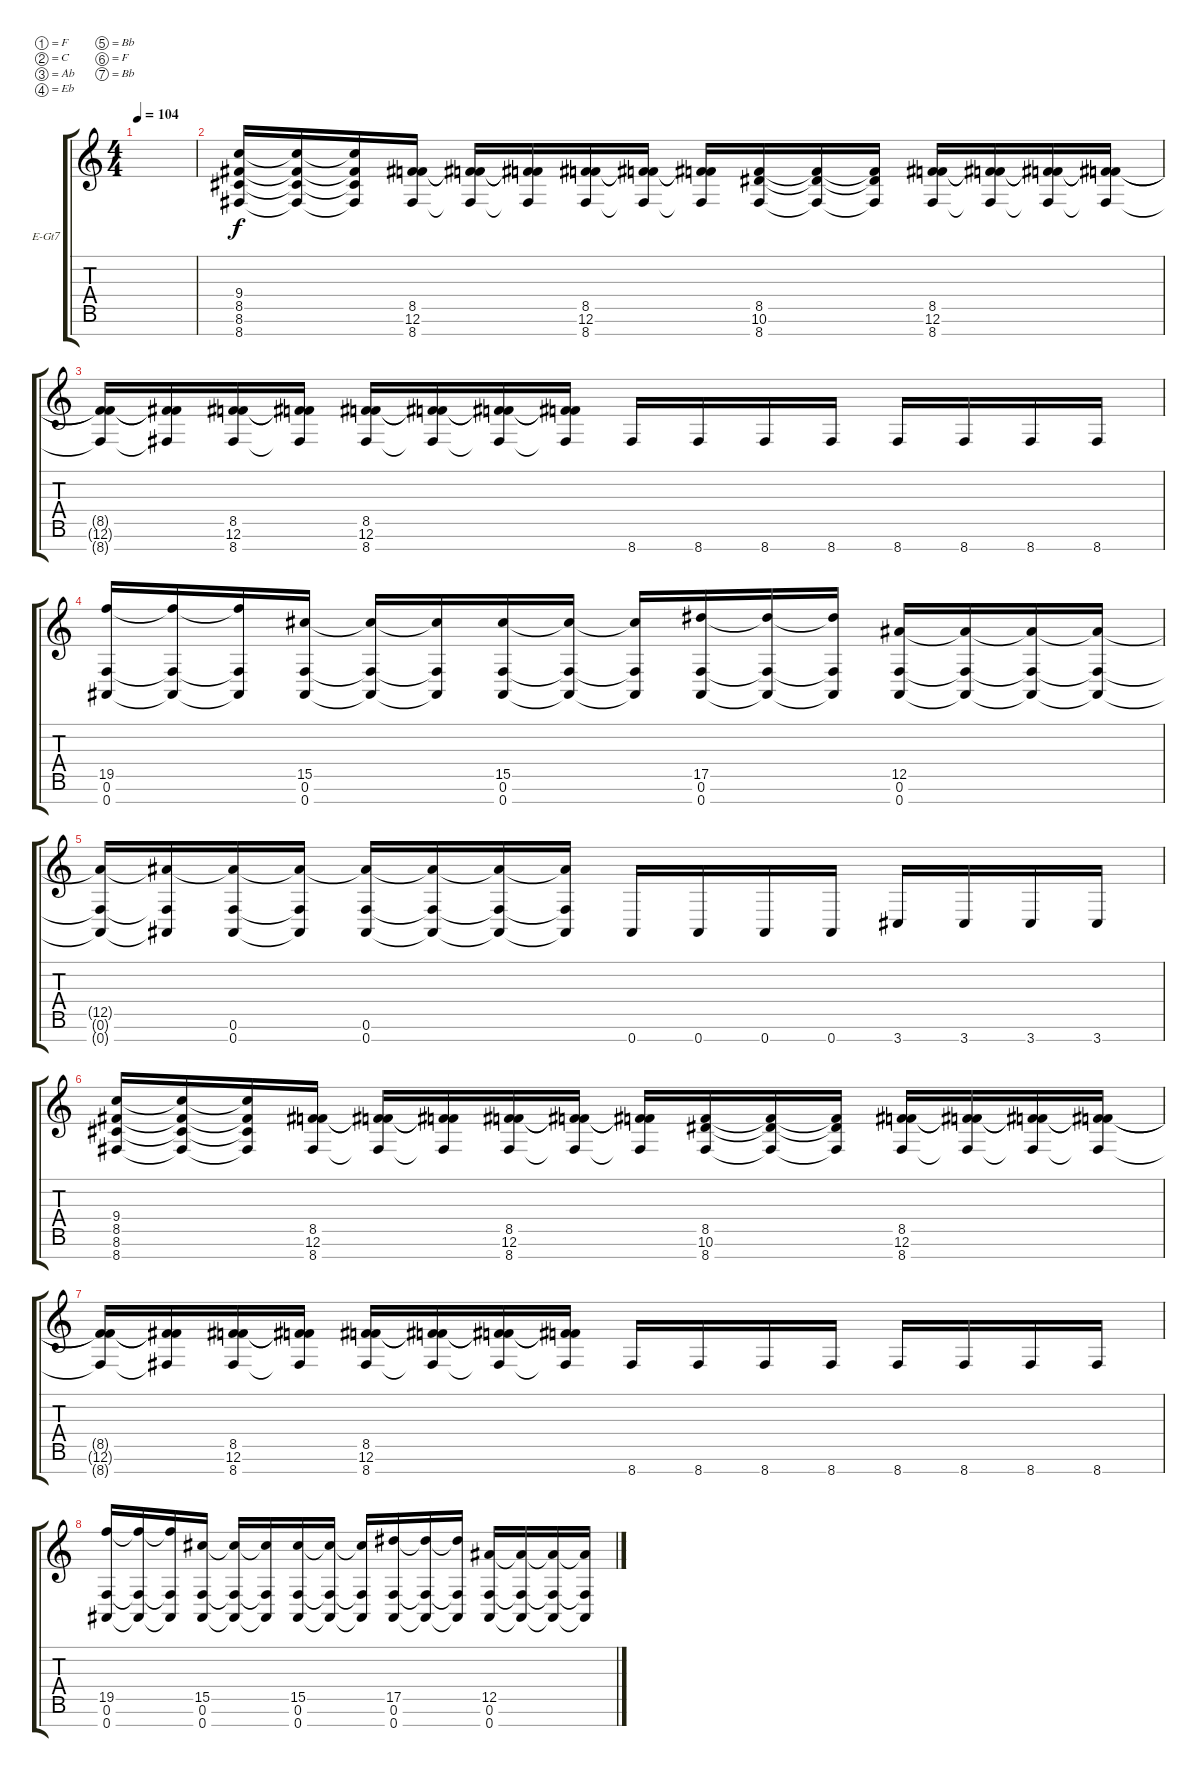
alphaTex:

\defaultSystemsLayout 4
\bracketExtendMode groupsimilarinstruments
\firstSystemTrackNameOrientation horizontal
\otherSystemsTrackNameOrientation horizontal
\track ("Rhythm" "E-Gt7") {instrument distortionguitar}
\staff {score tabs}
\tuning (F4 C4 Ab3 Eb3 Bb2 F2 Bb1)
\ts (4 4)
\tempo 104
\clef g2
\ks c
|
(8.6 8.5 9.4 8.7).16 (8.6{t} 9.4{t} 8.5{t} 8.7{t}).16 (8.6{t} 9.4{t} 8.5{t} 8.7{t}).16 (12.6 8.5 8.7).16 (12.6{t} 8.5{t} 8.7{t}).16 (12.6{t} 8.5{t} 8.7{t}).16 (12.6 8.5 8.7).16 (12.6{t} 8.5{t} 8.7{t}).16 (12.6{t} 8.5{t} 8.7{t}).16 (10.6 8.5 8.7).16 (10.6{t} 8.5{t} 8.7{t}).16 (10.6{t} 8.5{t} 8.7{t}).16 (12.6 8.5 8.7).16 (12.6{t} 8.5{t} 8.7{t}).16 (12.6{t} 8.5{t} 8.7{t}).16 (12.6{t} 8.5{t} 8.7{t}).16 |
(12.6{t} 8.5{t} 8.7{t}).16 (12.6{t} 8.5{t} 8.7{t}).16 (12.6 8.5 8.7).16 (12.6{t} 8.5{t} 8.7{t}).16 (12.6 8.5 8.7).16 (12.6{t} 8.5{t} 8.7{t}).16 (12.6{t} 8.5{t} 8.7{t}).16 (12.6{t} 8.5{t} 8.7{t}).16 8.7.16 8.7.16 8.7.16 8.7.16 8.7.16 8.7.16 8.7.16 8.7.16 |
(0.7 0.6 19.5).16 (0.6{t} 0.7{t} 19.5{t}).16 (0.6{t} 0.7{t} 19.5{t}).16 (0.6 0.7 15.5).16 (0.7{t} 0.6{t} 15.5{t}).16 (0.6{t} 0.7{t} 15.5{t}).16 (0.7 0.6 15.5).16 (0.6{t} 0.7{t} 15.5{t}).16 (0.7{t} 0.6{t} 15.5{t}).16 (0.6 0.7 17.5).16 (0.7{t} 0.6{t} 17.5{t}).16 (0.6{t} 0.7{t} 17.5{t}).16 (0.6 0.7 12.5).16 (0.7{t} 0.6{t} 12.5{t}).16 (0.6{t} 0.7{t} 12.5{t}).16 (0.7{t} 0.6{t} 12.5{t}).16 |
(0.6{t} 0.7{t} 12.5{t}).16 (0.7{t} 0.6{t} 12.5{t}).16 (0.6 0.7 12.5{t}).16 (0.7{t} 0.6{t} 12.5{t}).16 (0.6 0.7 12.5{t}).16 (0.7{t} 0.6{t} 12.5{t}).16 (0.7{t} 0.6{t} 12.5{t}).16 (0.6{t} 0.7{t} 12.5{t}).16 0.7.16 0.7.16 0.7.16 0.7.16 3.7.16 3.7.16 3.7.16 3.7.16 |
(8.6 8.5 9.4 8.7).16 (8.6{t} 9.4{t} 8.5{t} 8.7{t}).16 (8.6{t} 9.4{t} 8.5{t} 8.7{t}).16 (12.6 8.5 8.7).16 (12.6{t} 8.5{t} 8.7{t}).16 (12.6{t} 8.5{t} 8.7{t}).16 (12.6 8.5 8.7).16 (12.6{t} 8.5{t} 8.7{t}).16 (12.6{t} 8.5{t} 8.7{t}).16 (10.6 8.5 8.7).16 (10.6{t} 8.5{t} 8.7{t}).16 (10.6{t} 8.5{t} 8.7{t}).16 (12.6 8.5 8.7).16 (12.6{t} 8.5{t} 8.7{t}).16 (12.6{t} 8.5{t} 8.7{t}).16 (12.6{t} 8.5{t} 8.7{t}).16 |
(12.6{t} 8.5{t} 8.7{t}).16 (12.6{t} 8.5{t} 8.7{t}).16 (12.6 8.5 8.7).16 (12.6{t} 8.5{t} 8.7{t}).16 (12.6 8.5 8.7).16 (12.6{t} 8.5{t} 8.7{t}).16 (12.6{t} 8.5{t} 8.7{t}).16 (12.6{t} 8.5{t} 8.7{t}).16 8.7.16 8.7.16 8.7.16 8.7.16 8.7.16 8.7.16 8.7.16 8.7.16 |
(0.7 0.6 19.5).16 (0.6{t} 0.7{t} 19.5{t}).16 (0.6{t} 0.7{t} 19.5{t}).16 (0.6 0.7 15.5).16 (0.7{t} 0.6{t} 15.5{t}).16 (0.6{t} 0.7{t} 15.5{t}).16 (0.7 0.6 15.5).16 (0.6{t} 0.7{t} 15.5{t}).16 (0.7{t} 0.6{t} 15.5{t}).16 (0.6 0.7 17.5).16 (0.7{t} 0.6{t} 17.5{t}).16 (0.6{t} 0.7{t} 17.5{t}).16 (0.6 0.7 12.5).16 (0.7{t} 0.6{t} 12.5{t}).16 (0.6{t} 0.7{t} 12.5{t}).16 (0.7{t} 0.6{t} 12.5{t}).16
